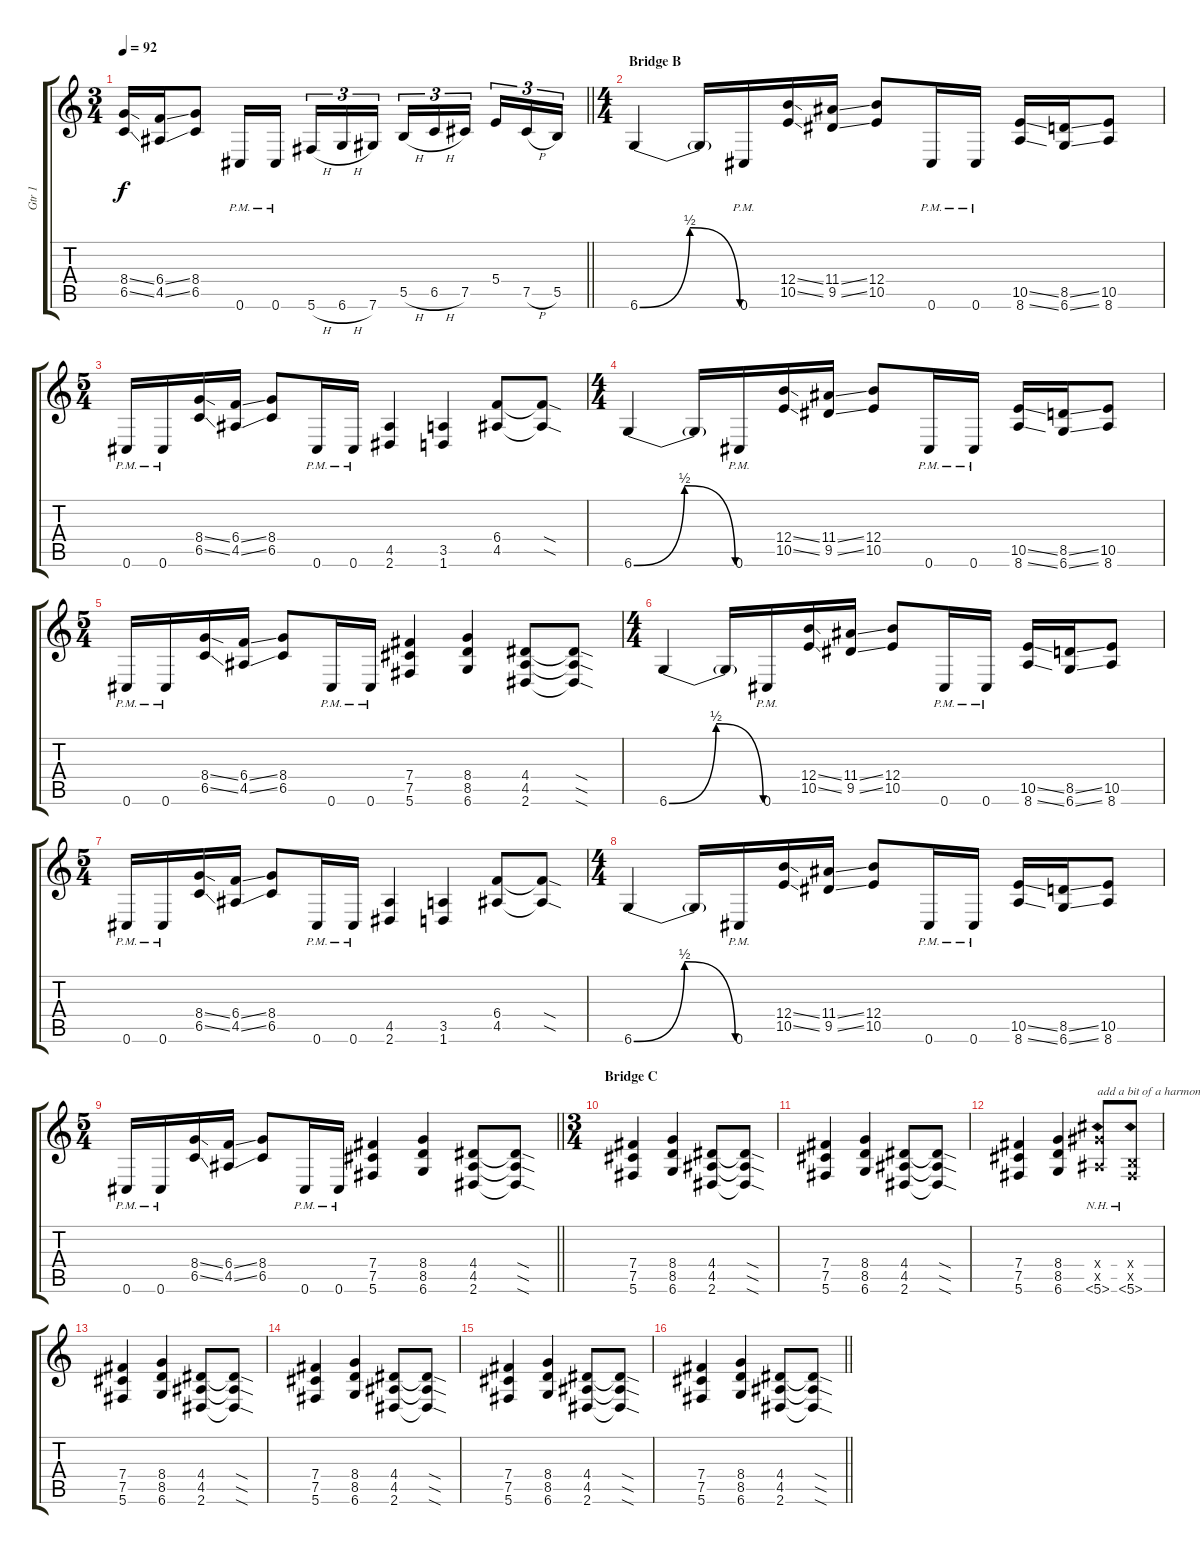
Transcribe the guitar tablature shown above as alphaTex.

\track ("Gtr 1" "Gtr 1") {instrument distortionguitar}
\staff {score tabs}
\tuning (Db4 Ab3 E3 B2 Gb2 Db2) {hide}
\ts (3 4)
\tempo 92
\clef g2
\barLineRight lightlight
\ks c
(8.4{ss} 6.5{ss}).16{dy f} (6.4{ss} 4.5{ss}).16 (8.4 6.5).8 0.6{pm}.16 0.6{pm}.16{beam splitsecondary} 5.6{h}.16{tu (3 2)} 6.6{h}.16{tu (3 2)} 7.6.16{tu (3 2)} 5.5{h}.16{tu (3 2)} 6.5{h}.16{tu (3 2)} 7.5.16{tu (3 2) beam splitsecondary} 5.4.16{tu (3 2)} 7.5{h}.16{tu (3 2)} 5.5.16{tu (3 2)} |
\ts (4 4)
\section ("" "Bridge B")
6.6{be (bendrelease 0 0 25 2 25 2 60 0)}.4 6.6{t}.16 0.6{pm}.16 (12.4{ss} 10.5{ss}).16 (11.4{ss} 9.5{ss}).16 (12.4 10.5).8 0.6{pm}.16 0.6{pm}.16 (10.5{ss} 8.6{ss}).16 (8.5{ss} 6.6{ss}).16 (10.5 8.6).8 |
\ts (5 4)
0.6{pm}.16 0.6{pm}.16 (8.4{ss} 6.5{ss}).16 (6.4{ss} 4.5{ss}).16 (8.4 6.5).8 0.6{pm}.16 0.6{pm}.16 (4.5 2.6).4 (3.5 1.6).4 (6.4 4.5).8 (6.4{sod t} 4.5{sod t}).8 |
\ts (4 4)
6.6{be (bendrelease 0 0 25 2 25 2 60 0)}.4 6.6{t}.16 0.6{pm}.16 (12.4{ss} 10.5{ss}).16 (11.4{ss} 9.5{ss}).16 (12.4 10.5).8 0.6{pm}.16 0.6{pm}.16 (10.5{ss} 8.6{ss}).16 (8.5{ss} 6.6{ss}).16 (10.5 8.6).8 |
\ts (5 4)
0.6{pm}.16 0.6{pm}.16 (8.4{ss} 6.5{ss}).16 (6.4{ss} 4.5{ss}).16 (8.4 6.5).8 0.6{pm}.16 0.6{pm}.16 (7.4 7.5 5.6).4 (8.4 8.5 6.6).4 (4.4 4.5 2.6).8 (4.4{sod t} 4.5{sod t} 2.6{sod t}).8 |
\ts (4 4)
6.6{be (bendrelease 0 0 25 2 25 2 60 0)}.4 6.6{t}.16 0.6{pm}.16 (12.4{ss} 10.5{ss}).16 (11.4{ss} 9.5{ss}).16 (12.4 10.5).8 0.6{pm}.16 0.6{pm}.16 (10.5{ss} 8.6{ss}).16 (8.5{ss} 6.6{ss}).16 (10.5 8.6).8 |
\ts (5 4)
0.6{pm}.16 0.6{pm}.16 (8.4{ss} 6.5{ss}).16 (6.4{ss} 4.5{ss}).16 (8.4 6.5).8 0.6{pm}.16 0.6{pm}.16 (4.5 2.6).4 (3.5 1.6).4 (6.4 4.5).8 (6.4{sod t} 4.5{sod t}).8 |
\ts (4 4)
6.6{be (bendrelease 0 0 25 2 25 2 60 0)}.4 6.6{t}.16 0.6{pm}.16 (12.4{ss} 10.5{ss}).16 (11.4{ss} 9.5{ss}).16 (12.4 10.5).8 0.6{pm}.16 0.6{pm}.16 (10.5{ss} 8.6{ss}).16 (8.5{ss} 6.6{ss}).16 (10.5 8.6).8 |
\ts (5 4)
\barLineRight lightlight
0.6{pm}.16 0.6{pm}.16 (8.4{ss} 6.5{ss}).16 (6.4{ss} 4.5{ss}).16 (8.4 6.5).8 0.6{pm}.16 0.6{pm}.16 (7.4 7.5 5.6).4 (8.4 8.5 6.6).4 (4.4 4.5 2.6).8 (4.4{sod t} 4.5{sod t} 2.6{sod t}).8 |
\ts (3 4)
\section ("" "Bridge C")
(7.4 7.5 5.6).4 (8.4 8.5 6.6).4 (4.4 4.5 2.6).8 (4.4{sod t} 4.5{sod t} 2.6{sod t}).8 |
(7.4 7.5 5.6).4 (8.4 8.5 6.6).4 (4.4 4.5 2.6).8 (4.4{sod t} 4.5{sod t} 2.6{sod t}).8 |
(7.4 7.5 5.6).4 (8.4 8.5 6.6).4 (9.4{x} 4.5{x} 5.6{nh}).8{txt "add a bit of a harmonic sound to it"} (0.4{x} 0.5{x} 5.6{nh}).8 |
(7.4 7.5 5.6).4 (8.4 8.5 6.6).4 (4.4 4.5 2.6).8 (4.4{sod t} 4.5{sod t} 2.6{sod t}).8 |
(7.4 7.5 5.6).4 (8.4 8.5 6.6).4 (4.4 4.5 2.6).8 (4.4{sod t} 4.5{sod t} 2.6{sod t}).8 |
(7.4 7.5 5.6).4 (8.4 8.5 6.6).4 (4.4 4.5 2.6).8 (4.4{sod t} 4.5{sod t} 2.6{sod t}).8 |
\barLineRight lightlight
(7.4 7.5 5.6).4 (8.4 8.5 6.6).4 (4.4 4.5 2.6).8 (4.4{sod t} 4.5{sod t} 2.6{sod t}).8
